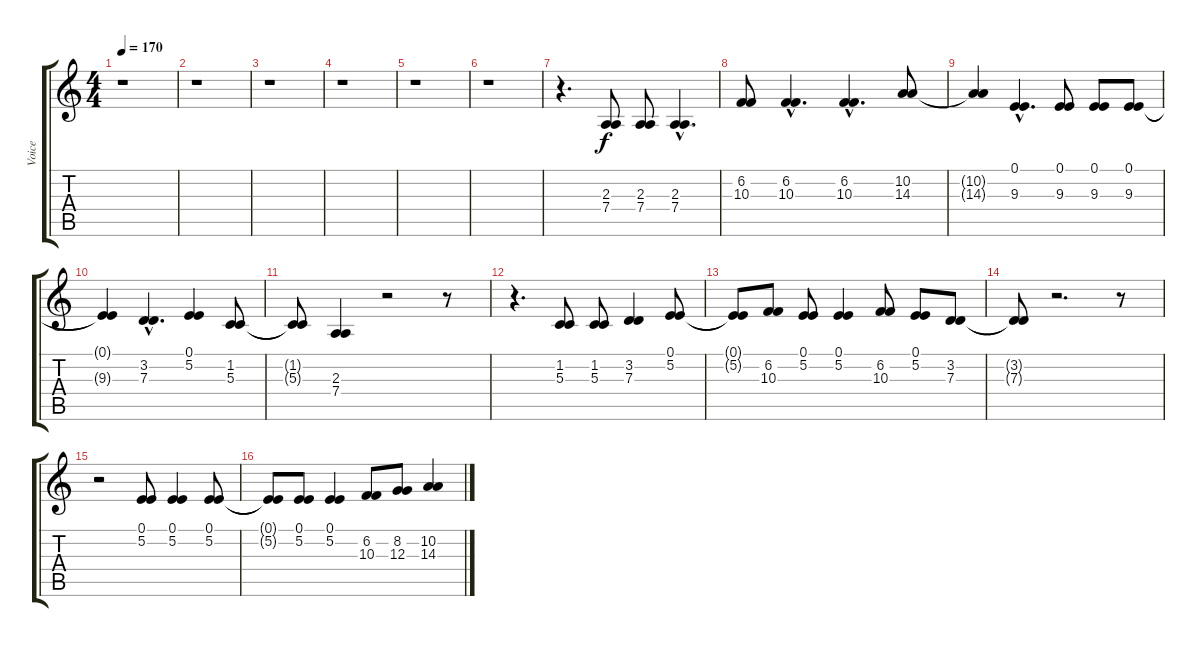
\track ("Voice" "Voice") {instrument sopranosax}
\staff {score tabs}
\tuning (E4 B3 G3 D3 A2 E2) {hide}
\ts (4 4)
\tempo 170
\clef g2
\ks c
r.1{dy f} |
r.1 |
r.1 |
r.1 |
r.1 |
r.1 |
r.4{d} (2.3 7.4).8 (2.3 7.4).8 (2.3{hac} 7.4{hac}).4{d} |
(6.2 10.3).8 (6.2{hac} 10.3{hac}).4{d} (6.2{hac} 10.3{hac}).4{d} (10.2 14.3).8 |
(10.2{t} 14.3{t}).4 (0.1{hac} 9.3{hac}).4{d} (0.1 9.3).8 (0.1 9.3).8 (0.1 9.3).8 |
(0.1{t} 9.3{t}).4 (3.2{hac} 7.3{hac}).4{d} (0.1 5.2).4 (1.2 5.3).8 |
(1.2{t} 5.3{t}).8 (2.3 7.4).4 r.2 r.8 |
r.4{d} (1.2 5.3).8 (1.2 5.3).8 (3.2 7.3).4 (0.1 5.2).8 |
(0.1{t} 5.2{t}).8 (6.2 10.3).8 (0.1 5.2).8 (0.1 5.2).4 (6.2 10.3).8 (0.1 5.2).8 (3.2 7.3).8 |
(3.2{t} 7.3{t}).8 r.2{d} r.8 |
r.2 (0.1 5.2).8 (0.1 5.2).4 (0.1 5.2).8 |
(0.1{t} 5.2{t}).8 (0.1 5.2).8 (0.1 5.2).4 (6.2 10.3).8 (8.2 12.3).8 (10.2 14.3).4
